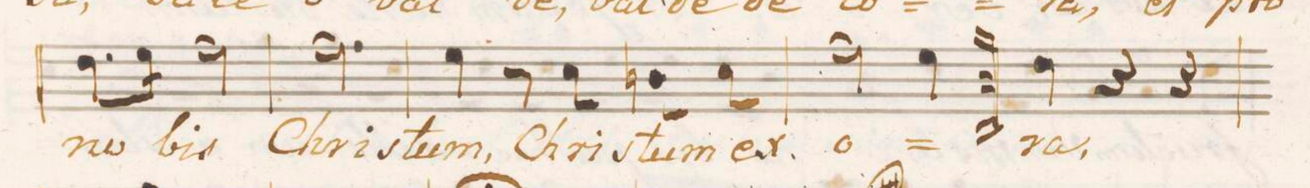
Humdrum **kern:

**kern	**text
*I"Tenore.	*
*clefC4	*
*k[b-e-a-d-]	*
*M3/4	*
8.c\L	no-
16d-\Jk	.
2e-\	-bis
=25	=25
2.e-\	Chri-
=26	=26
4d-\	-stum,
8r	.
8B-\	Chri-
8An\	-stum
8B-\	ex
=27	=27
2e-\	o-
4d-\	.
=28:|!	=28:|!
*>C	*
4c\	-ra,
4r	.
4r	.
=29	=29
*-	*-
